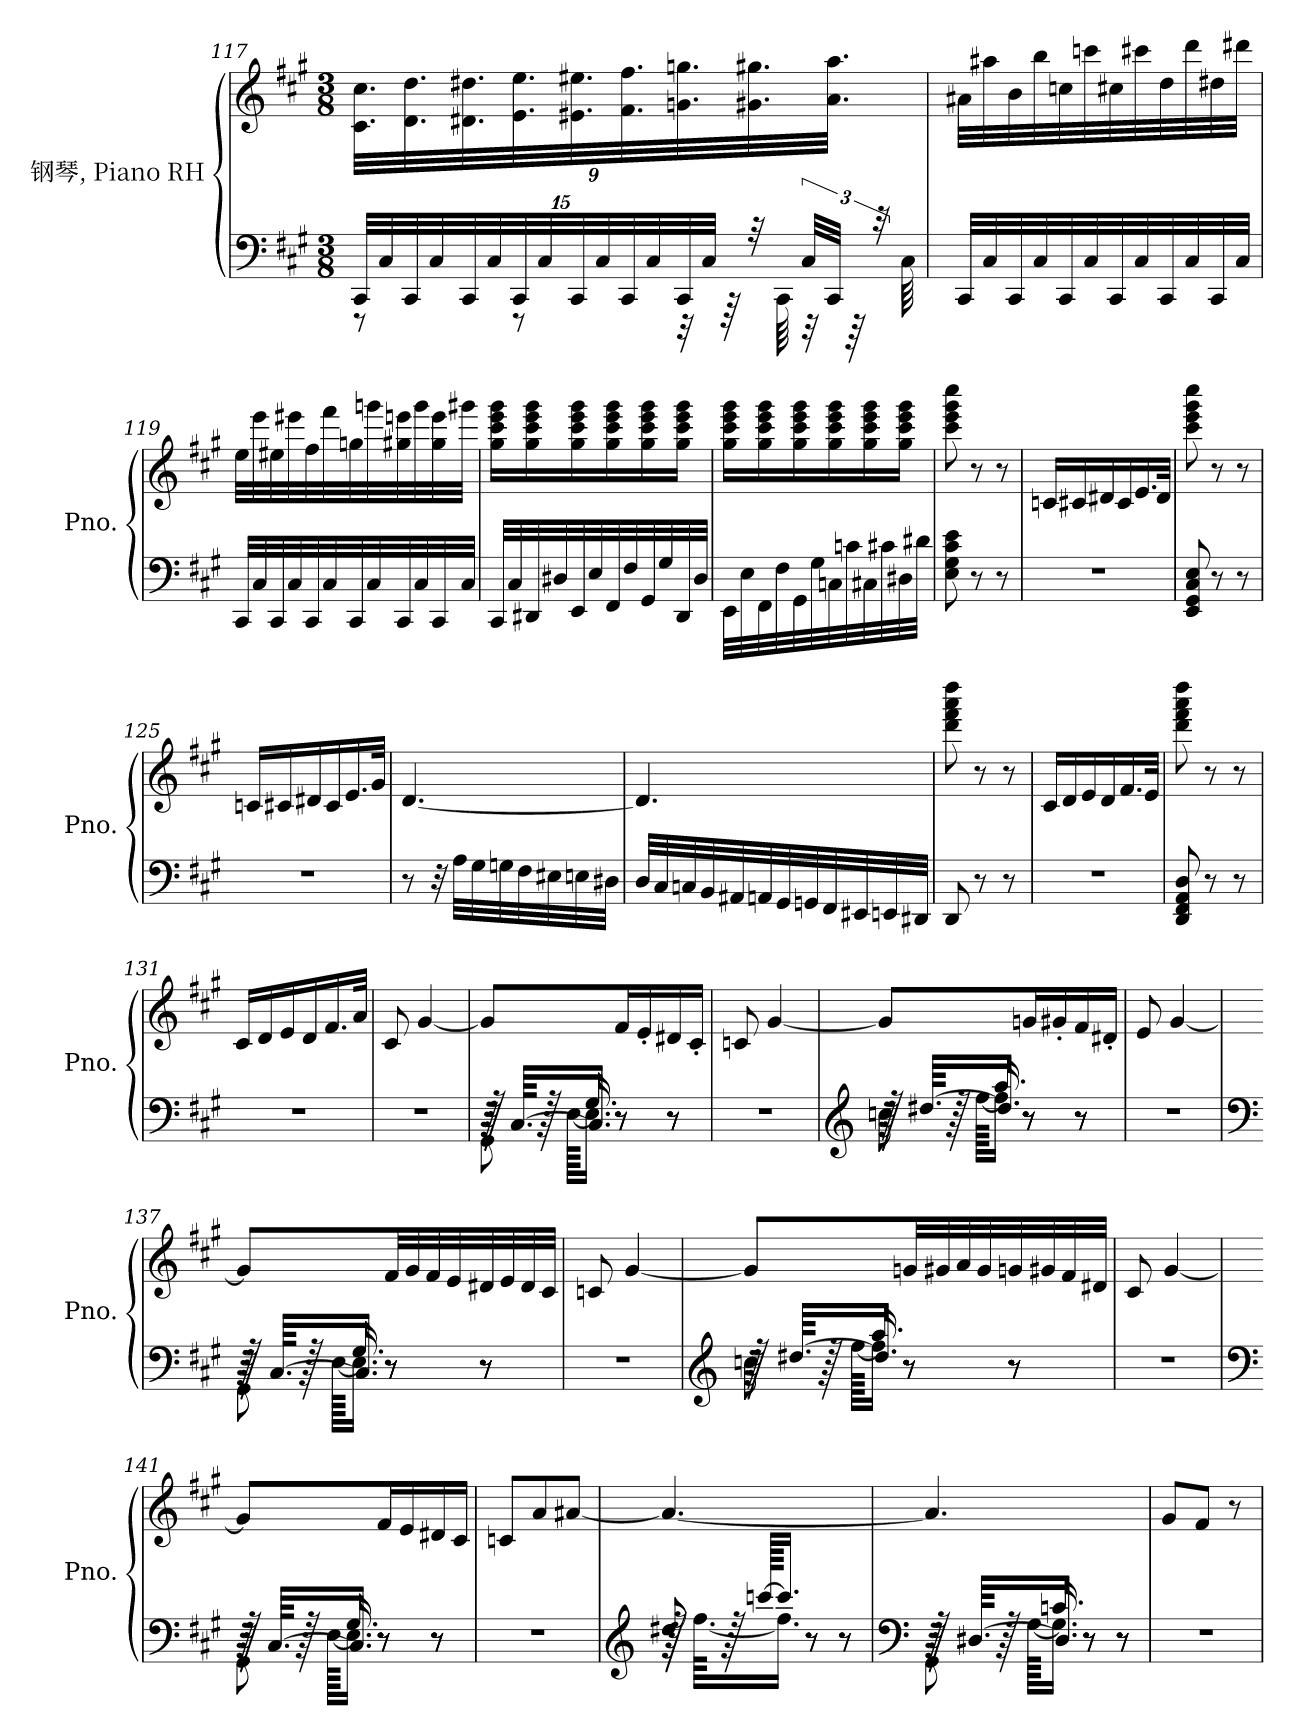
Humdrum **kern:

**kern	**kern
*part1	*part1
*staff2	*staff1
*I"钢琴, Piano RH	*
*I'Pno.	*
*clefF4	*clefG2
*k[f#c#g#]	*k[f#c#g#]
*M3/8	*M3/8
*MM54	*MM54
*Xbrackettup	*Xbrackettup
=117	=117
*^	*
48CC#/LLL	8r	36.c#\ 36.cc#\LLL
48C#/	.	.
*	*	*MM55
48CC#/	.	36.d\ 36.dd\
48C#/	.	.
*	*	*MM56
48CC#/	.	36.d#X\ 36.dd#X\
48C#/	.	.
48CC#/	8r	36.e\ 36.ee\
48C#/	.	.
*	*	*MM55
48CC#/	.	36.e#X\ 36.ee#X\
48C#/	.	.
*	*	*MM54
48CC#/	.	36.f#\ 36.ff#\
48C#/	.	.
*brackettup	*	*
48CC#/	32r	36.gn\ 36.ggn\
48C#/JJJ	.	.
.	64r	.
48r	.	36.g#X\ 36.gg#X\
.	64CC#\	.
48C#/LLL	32r	.
*	*	*MM46
48CC#/JJJ	.	36.a\ 36.aa\JJJ
.	64r	.
48r	.	.
.	64C#\	.
*v	*v	*
!!LO:LB:g=z
=118	=118
*	*MM41
32CC#/LLL	32a#X\LLL
32C#/	32aa#X\
*	*MM76
32CC#/	32b\
32C#/	32bb\
32CC#/	32ccn\
32C#/	32cccn\
32CC#/	32cc#X\
32C#/	32ccc#X\
32CC#/	32dd\
32C#/	32ddd\
32CC#/	32dd#X\
32C#/JJJ	32ddd#X\JJJ
=119	=119
*	*MM70
32CC#/LLL	32ee\LLL
32C#/	32eee\
32CC#/	32ee#X\
32C#/	32eee#X\
32CC#/	32ff#\
32C#/	32fff#\
32CC#/	32ggn\
32C#/	32gggn\
32CC#/	32gg#X\ 32eeen\
32C#/	32ggg\
*	*MM64
32CC#/	32gg#\ 32eee\
32C#/JJJ	32ggg#X\JJJ
!!LO:LB:g=z
=120	=120
32CC#/LLL	16gg#\ 16ccc#\ 16eee\ 16ggg#\LL
32C#/	.
32DD#X/	16gg#\ 16ccc#\ 16eee\ 16ggg#\
32D#X/	.
*	*MM62
32EE/	16gg#\ 16ccc#\ 16eee\ 16ggg#\
32E/	.
32FF#/	16gg#\ 16ccc#\ 16eee\ 16ggg#\
32F#/	.
*	*MM60
32GG#/	16gg#\ 16ccc#\ 16eee\ 16ggg#\
32G#/	.
32DD#/	16gg#\ 16ccc#\ 16eee\ 16ggg#\JJ
32D#/JJJ	.
=121	=121
*	*MM56
32EE\LLL	16gg#\ 16ccc#\ 16eee\ 16ggg#\LL
32E\	.
*	*MM53
32FF#\	16gg#\ 16ccc#\ 16eee\ 16ggg#\
32F#\	.
32GG#\	16gg#\ 16ccc#\ 16eee\ 16ggg#\
32G#\	.
32Cn\	16gg#\ 16ccc#\ 16eee\ 16ggg#\
32cn\	.
*	*MM44
32C#X\	16gg#\ 16ccc#\ 16eee\ 16ggg#\
32c#X\	.
*	*MM42
32D#X\	16gg#\ 16ccc#\ 16eee\ 16ggg#\JJ
32d#X\JJJ	.
=122	=122
8E\ 8G#\ 8c#\ 8e\	8ccc#\ 8eee\ 8ggg#\ 8cccc#\
8r	8r
8r	8r
=123	=123
*	*MM50
4.r	16cn/LL
.	16c#X/
.	16d#X/
.	16c#/
*	*MM39
.	16.e/
*	*MM13
.	32d#/JJk
!!LO:LB:g=z
=124	=124
*	*MM39
8EE/ 8GG#/ 8C#/ 8E/	8ccc#\ 8eee\ 8ggg#\ 8cccc#\
8r	8r
8r	8r
=125	=125
*	*MM52
4.r	16cn/LL
.	16c#X/
.	16d#X/
.	16c#/
*	*MM44
.	16.e/
.	32g#/JJk
=126	=126
8r	[4.d/
32r	.
32A\LLL	.
32G#\	.
32Gn\	.
32F#\	.
32E#X\	.
32En\	.
32D#X\JJJ	.
=127	=127
*	*MM59
32D/LLL	4.d/]
32C#/	.
32Cn/	.
32BB/	.
32AA#X/	.
32AAn/	.
32GG#/	.
32GGn/	.
32FF#/	.
32EE#X/	.
32EEn/	.
32DD#X/JJJ	.
!!LO:LB:g=z
=128	=128
8DD/	8ddd\ 8fff#\ 8aaa\ 8dddd\
8r	8r
8r	8r
=129	=129
*	*MM50
4.r	16c#/LL
.	16d/
.	16e/
.	16d/
*	*MM39
.	16.f#/
*	*MM13
.	32e/JJk
=130	=130
*	*MM39
8DD/ 8FF#/ 8AA/ 8D/	8ddd\ 8fff#\ 8aaa\ 8dddd\
8r	8r
8r	8r
=131	=131
*	*MM33
4.r	16c#/LL
.	16d/
.	16e/
.	16d/
.	16.f#/
.	32a/JJk
=132	=132
4.r	8c#/
.	[4g#/
=133	=133
*	*MM40
*^	*
*	*^	*
*	*	*^	*
32r	64r	128r	8GG#\	8g#/L]
.	.	[64.C#/KKLL	.	.
.	128r	.	.	.
.	[128E\KKKLL	.	.	.
16.G#/	16.E\JJ]	16.C#/JJ]	.	.
*	*	*	*	*MM33
8r	8r	8r	8r	16f#/L
.	.	.	.	16e'/
8r	8r	8r	8r	16d#X/
.	.	.	.	16c#'/JJ
*v	*v	*v	*v	*
=134	=134
4.r	8cn/
.	[4g#/
!!LO:PB:g=z
=135	=135
*clefG2	*
*	*MM40
*^	*
*	*^	*
*	*	*^	*
32r	64r	128r	8ccn\	8g#/L]
.	.	[64.dd#X/KKLL	.	.
.	128r	.	.	.
.	[128ff#\KKKLL	.	.	.
16.aa/	16.ff#\JJ]	16.dd#/JJ]	.	.
*	*	*	*	*MM34
8r	8r	8r	8r	16gn/L
.	.	.	.	16g#X'/
8r	8r	8r	8r	16f#/
.	.	.	.	16d#X'/JJ
*v	*v	*v	*v	*
=136	=136
4.r	8e/
.	[4g#/
=137	=137
*clefF4	*
*	*MM40
*^	*
*	*^	*
*	*	*^	*
32r	64r	128r	8GG#\	8g#/L]
.	.	[64.C#/KKLL	.	.
.	128r	.	.	.
.	[128E\KKKLL	.	.	.
16.G#/	16.E\JJ]	16.C#/JJ]	.	.
8r	8r	8r	8r	32f#/LL
.	.	.	.	32g#/
.	.	.	.	32f#/
.	.	.	.	32e/
8r	8r	8r	8r	32d#X/
.	.	.	.	32e/
.	.	.	.	32d#/
.	.	.	.	32c#/JJJ
*v	*v	*v	*v	*
=138	=138
4.r	8cn/
.	[4g#/
!!LO:LB:g=z
=139	=139
*clefG2	*
*^	*
*	*^	*
*	*	*^	*
32r	64r	128r	8ccn\	8g#/L]
.	.	[64.dd#X/KKLL	.	.
.	128r	.	.	.
.	[128ff#\KKKLL	.	.	.
16.aa/	16.ff#\JJ]	16.dd#/JJ]	.	.
*	*	*	*	*MM35
8r	8r	8r	8r	32gn/LL
.	.	.	.	32g#X/
.	.	.	.	32a/
.	.	.	.	32g#/
8r	8r	8r	8r	32gn/
.	.	.	.	32g#X/
.	.	.	.	32f#/
.	.	.	.	32d#X/JJJ
*v	*v	*v	*v	*
=140	=140
4.r	8c#/
.	[4g#/
=141	=141
*clefF4	*
*^	*
*	*^	*
*	*	*^	*
32r	64r	128r	8GG#\	8g#/L]
.	.	[64.C#/KKLL	.	.
.	128r	.	.	.
.	[128E\KKKLL	.	.	.
16.G#/	16.E\JJ]	16.C#/JJ]	.	.
8r	8r	8r	8r	16f#/L
.	.	.	.	16e/
8r	8r	8r	8r	16d#X/
.	.	.	.	16c#/JJ
*v	*v	*v	*v	*
=142	=142
4.r	8cn/L
.	8a/
*	*MM25
.	[8a#X/J
!!LO:LB:g=z
=143	=143
*clefG2	*
*^	*
*	*^	*
64r	128r	8dd#X/	4.a#/_
.	[64.ff#\KKLL	.	.
128r	.	.	.
[128cccn/KKKLL	.	.	.
16.ccc/JJ]	16.ff#\JJ]	.	.
8r	8r	8r	.
8r	8r	8r	.
*v	*v	*v	*
=144	=144
*clefF4	*
*	*MM36
*^	*
*	*^	*
*	*	*^	*
32r	64r	128r	8GG#\	4.a#/]
.	.	[64.D#X/KKLL	.	.
.	128r	.	.	.
.	[128G#\KKKLL	.	.	.
16.cn/	16.G#\JJ]	16.D#/JJ]	.	.
8r	8r	8r	8r	.
8r	8r	8r	8r	.
*v	*v	*v	*v	*
=145	=145
4.r	8g#/L
.	8f#/J
.	8r
=	=
*-	*-
